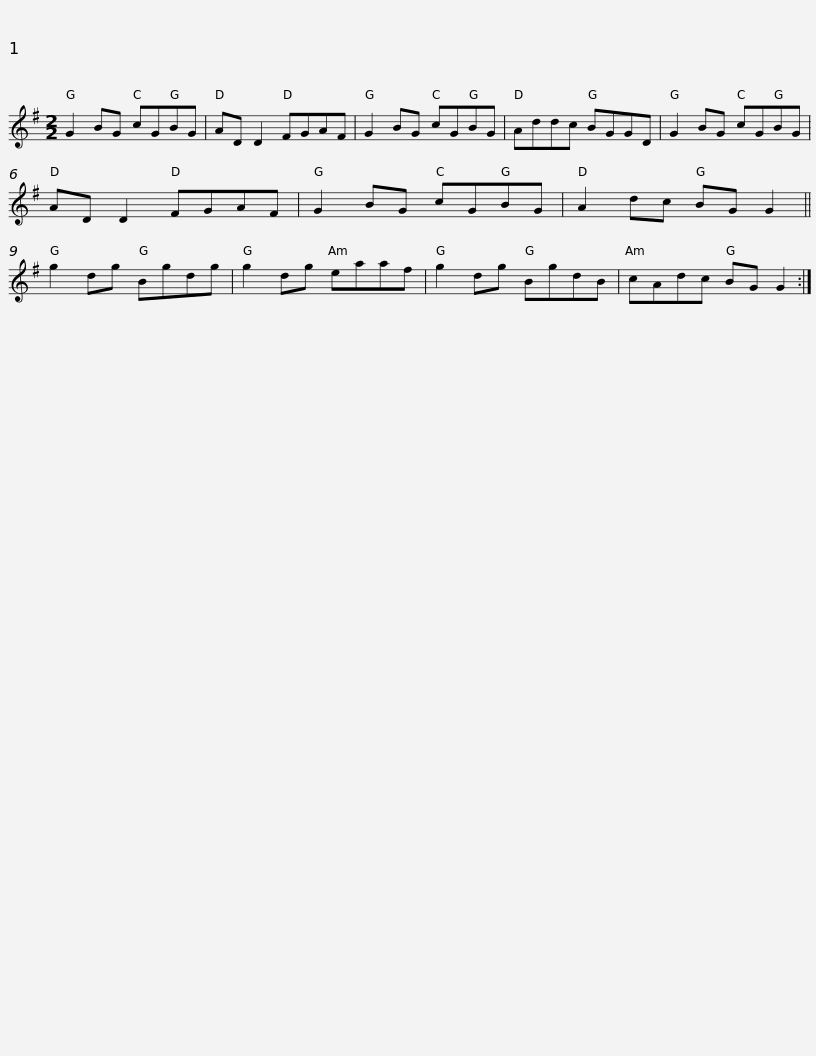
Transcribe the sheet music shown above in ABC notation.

X:1
L:1/8
M:2/2
I:linebreak $
K:G
V:1 treble
V:1
 G2 BG cGBG | AD D2 FGAF | G2 BG cGBG | Addc BGGD | G2 BG cGBG | %5
 AD D2 FGAF |$ G2 BG cGBG | A2 dc BG G2 || g2 dg Bgdg | g2 dg eaaf | %10
 g2 dg BgdB | cAdc BG G2 :| %12
